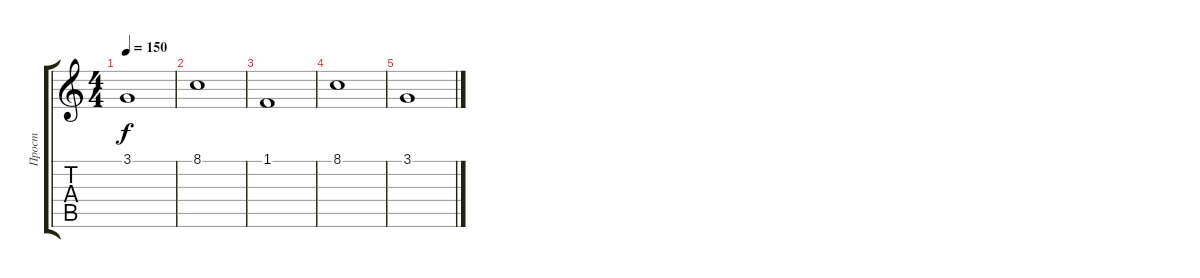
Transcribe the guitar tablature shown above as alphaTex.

\track ("Прост" "Прост") {instrument stringensemble1}
\staff {score tabs}
\tuning (E4 B3 G3 D3 A2 E2) {hide}
\ts (4 4)
\tempo 150
\clef g2
\ks c
3.1.1{dy f} |
8.1.1 |
1.1.1 |
8.1.1 |
3.1.1
